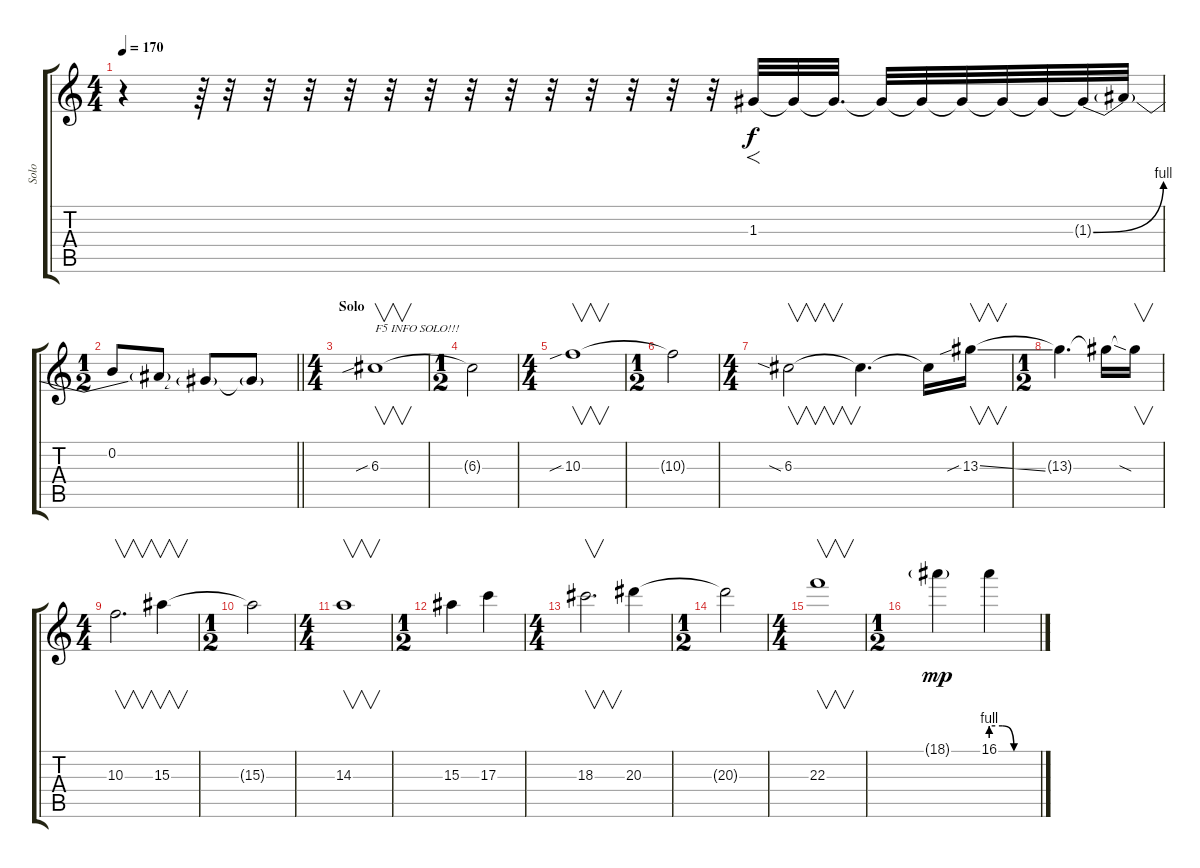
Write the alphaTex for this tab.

\track ("Solo" "Solo") {instrument distortionguitar}
\staff {score tabs}
\tuning (E4 B3 G3 D3 A2 E2) {hide}
\ts (4 4)
\tempo 170
\clef g2
\ks c
r.4{dy f} r.64 r.32 r.32 r.32 r.32 r.32 r.32 r.32 r.32 r.32 r.32 r.32 r.32 r.32 1.3.32{f} 1.3{t}.32 1.3{t}.32{d} 1.3{t}.32 1.3{t}.32 1.3{t}.32 1.3{t}.32 1.3{t}.32 1.3{be (bend 0 0 60 4) t}.32 1.3{t}.32 |
\ts (1 2)
\barLineRight lightlight
0.2.8 1.3{t}.8 1.3{t}.8 1.3{t}.8 |
\ts (4 4)
\section ("" "Solo")
6.3{sib}.1{v txt "F5 INFO SOLO!!!"} |
\ts (1 2)
6.3{t}.2 |
\ts (4 4)
10.3{sib}.1{v} |
\ts (1 2)
10.3{t}.2 |
\ts (4 4)
6.3{sia}.2{v} 6.3{t}.4{d} 6.3{t}.16 13.3{sib ss}.16{v} |
\ts (1 2)
13.3{t}.4{d} 13.3{t}.16 13.3{sia t}.16{v} |
\ts (4 4)
10.3.2{v d} 15.3.4{v} |
\ts (1 2)
15.3{t}.2 |
\ts (4 4)
14.3.1{v} |
\ts (1 2)
15.3.4 17.3.4 |
\ts (4 4)
18.3.2{v d} 20.3.4 |
\ts (1 2)
20.3{t}.2 |
\ts (4 4)
22.3.1{v} |
\ts (1 2)
18.1{g}.4{dy mp} 16.1{be (custom 0 4 15 4 30 0 60 0)}.4
